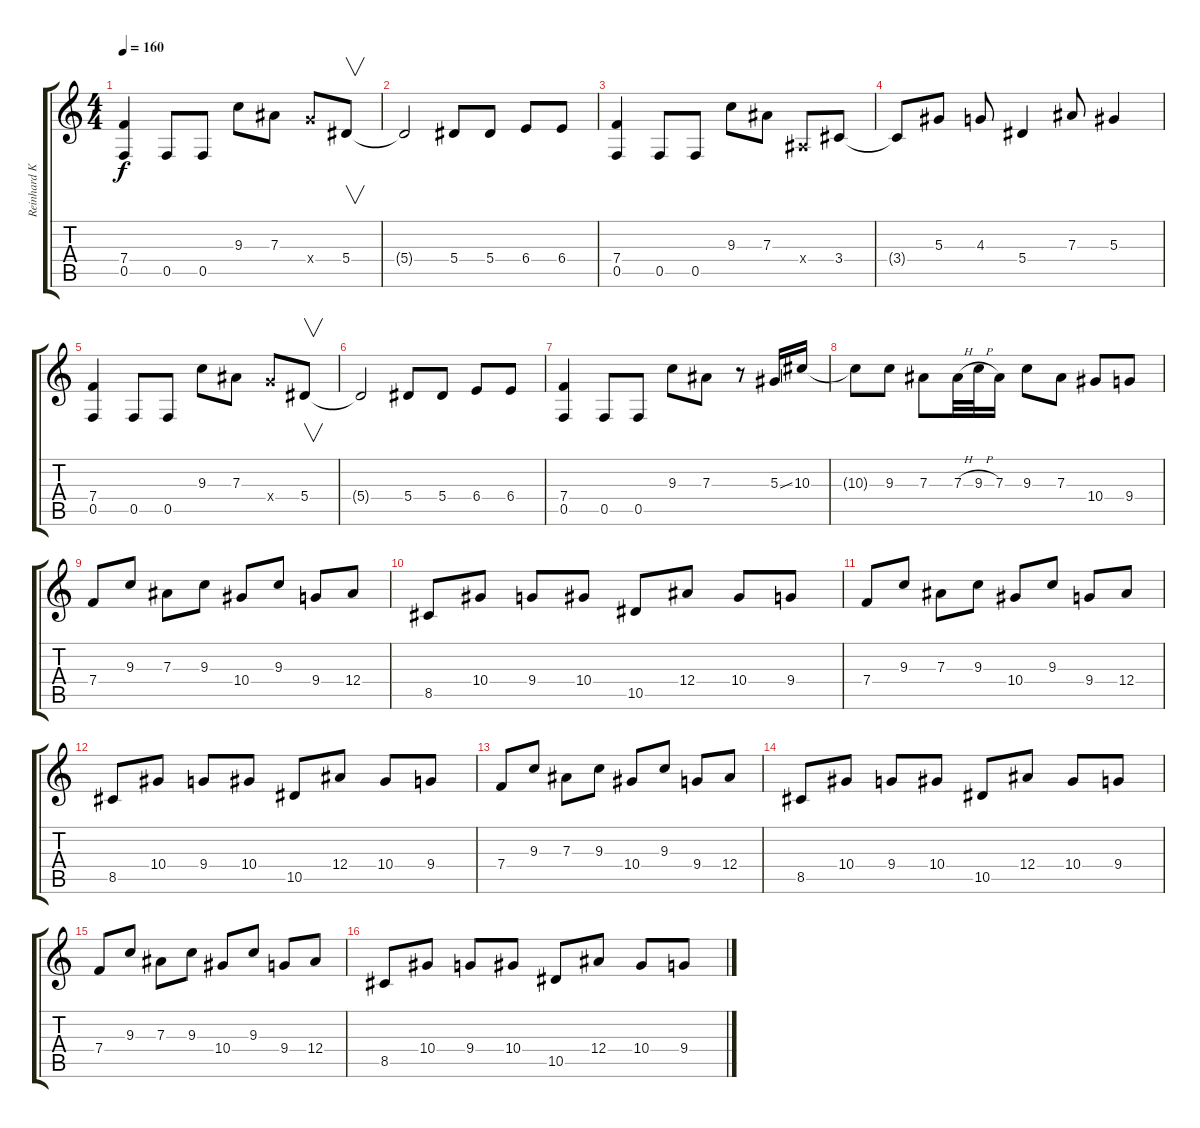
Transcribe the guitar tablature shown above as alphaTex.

\track ("Reinhard Klein" "Reinhard K") {instrument distortionguitar}
\staff {score tabs}
\tuning (C4 G3 Eb3 Bb2 F2 C2) {hide}
\ts (4 4)
\tempo 160
\clef g2
\ks c
(7.4 0.5).4{dy f} 0.5.8 0.5.8 9.3.8 7.3.8 9.4{x}.8 5.4.8{v} |
5.4{t}.2 5.4.8 5.4.8 6.4.8 6.4.8 |
(7.4 0.5).4 0.5.8 0.5.8 9.3.8 7.3.8 0.4{x}.8 3.4.8 |
3.4{t}.8 5.3.8 4.3.8 5.4.4 7.3.8 5.3.4 |
(7.4 0.5).4 0.5.8 0.5.8 9.3.8 7.3.8 9.4{x}.8 5.4.8{v} |
5.4{t}.2 5.4.8 5.4.8 6.4.8 6.4.8 |
(7.4 0.5).4 0.5.8 0.5.8 9.3.8 7.3.8 r.8 5.3{ss}.16 10.3.16 |
10.3{t}.8 9.3.8 7.3.8 7.3{h}.32 9.3{h}.32 7.3.16 9.3.8 7.3.8 10.4.8 9.4.8 |
7.4.8 9.3.8 7.3.8 9.3.8 10.4.8 9.3.8 9.4.8 12.4.8 |
8.5.8 10.4.8 9.4.8 10.4.8 10.5.8 12.4.8 10.4.8 9.4.8 |
7.4.8 9.3.8 7.3.8 9.3.8 10.4.8 9.3.8 9.4.8 12.4.8 |
8.5.8 10.4.8 9.4.8 10.4.8 10.5.8 12.4.8 10.4.8 9.4.8 |
7.4.8 9.3.8 7.3.8 9.3.8 10.4.8 9.3.8 9.4.8 12.4.8 |
8.5.8 10.4.8 9.4.8 10.4.8 10.5.8 12.4.8 10.4.8 9.4.8 |
7.4.8 9.3.8 7.3.8 9.3.8 10.4.8 9.3.8 9.4.8 12.4.8 |
8.5.8 10.4.8 9.4.8 10.4.8 10.5.8 12.4.8 10.4.8 9.4.8
